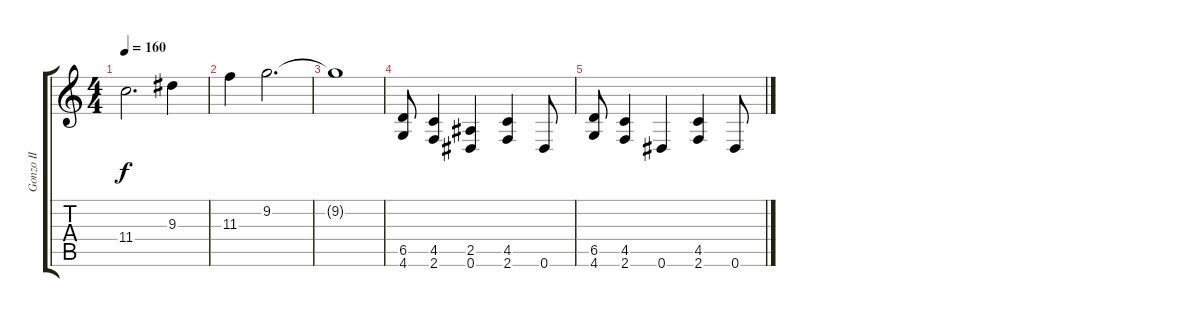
\track ("Gonzo II" "Gonzo II") {instrument overdrivenguitar}
\staff {score tabs}
\tuning (Eb4 Bb3 Gb3 Db3 Ab2 Eb2) {hide}
\ts (4 4)
\tempo 160
\clef g2
\ks c
11.4{t}.2{d dy f} 9.3.4 |
11.3.4 9.2.2{d} |
9.2{t}.1 |
(6.5 4.6).8 (4.5 2.6).4 (2.5 0.6).4 (4.5 2.6).4 0.6.8 |
(6.5 4.6).8 (4.5 2.6).4 0.6.4 (4.5 2.6).4 0.6.8
